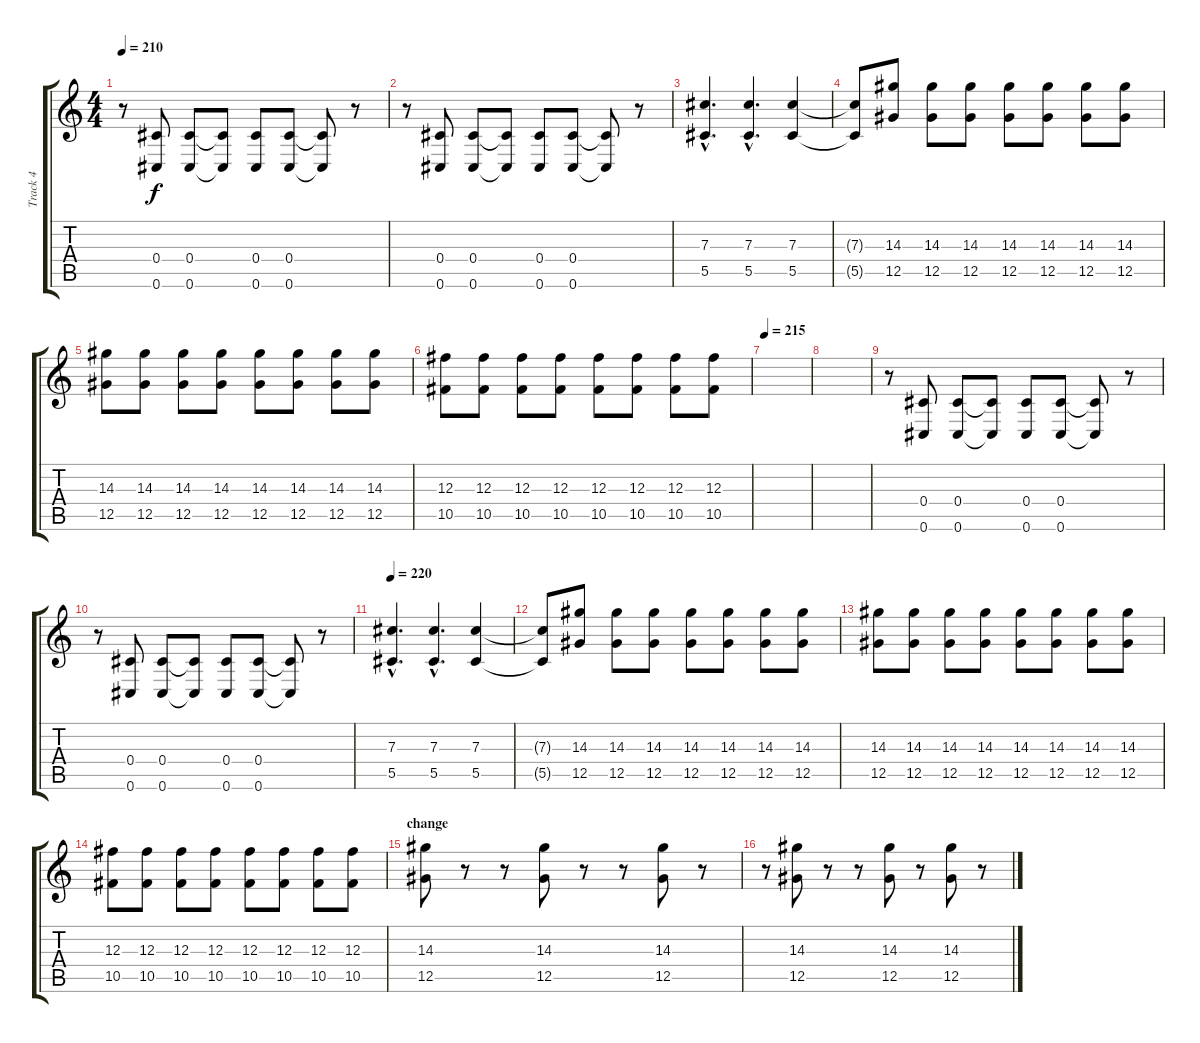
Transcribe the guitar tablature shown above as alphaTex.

\track ("Track 4" "Track 4") {instrument electricguitarmuted}
\staff {score tabs}
\tuning (Eb4 Bb3 Gb3 Db3 Ab2 Db2) {hide}
\ts (4 4)
\tempo 210
\clef g2
\ks c
r.8{dy f} (0.4 0.6).8 (0.4 0.6).8 (0.4{t} 0.6{t}).8 (0.4 0.6).8 (0.4 0.6).8 (0.4{t} 0.6{t}).8 r.8 |
r.8 (0.4 0.6).8 (0.4 0.6).8 (0.4{t} 0.6{t}).8 (0.4 0.6).8 (0.4 0.6).8 (0.4{t} 0.6{t}).8 r.8 |
(7.3{hac} 5.5{hac}).4{d} (7.3{hac} 5.5{hac}).4{d} (7.3 5.5).4 |
(7.3{t} 5.5{t}).8 (14.3 12.5).8 (14.3 12.5).8 (14.3 12.5).8 (14.3 12.5).8 (14.3 12.5).8 (14.3 12.5).8 (14.3 12.5).8 |
(14.3 12.5).8 (14.3 12.5).8 (14.3 12.5).8 (14.3 12.5).8 (14.3 12.5).8 (14.3 12.5).8 (14.3 12.5).8 (14.3 12.5).8 |
(12.3 10.5).8 (12.3 10.5).8 (12.3 10.5).8 (12.3 10.5).8 (12.3 10.5).8 (12.3 10.5).8 (12.3 10.5).8 (12.3 10.5).8 |
\tempo 215
|
|
r.8 (0.4 0.6).8 (0.4 0.6).8 (0.4{t} 0.6{t}).8 (0.4 0.6).8 (0.4 0.6).8 (0.4{t} 0.6{t}).8 r.8 |
r.8 (0.4 0.6).8 (0.4 0.6).8 (0.4{t} 0.6{t}).8 (0.4 0.6).8 (0.4 0.6).8 (0.4{t} 0.6{t}).8 r.8 |
\tempo 220
(7.3{hac} 5.5{hac}).4{d} (7.3{hac} 5.5{hac}).4{d} (7.3 5.5).4 |
(7.3{t} 5.5{t}).8 (14.3 12.5).8 (14.3 12.5).8 (14.3 12.5).8 (14.3 12.5).8 (14.3 12.5).8 (14.3 12.5).8 (14.3 12.5).8 |
(14.3 12.5).8 (14.3 12.5).8 (14.3 12.5).8 (14.3 12.5).8 (14.3 12.5).8 (14.3 12.5).8 (14.3 12.5).8 (14.3 12.5).8 |
(12.3 10.5).8 (12.3 10.5).8 (12.3 10.5).8 (12.3 10.5).8 (12.3 10.5).8 (12.3 10.5).8 (12.3 10.5).8 (12.3 10.5).8 |
\section ("" "change")
(14.3 12.5).8 r.8 r.8 (14.3 12.5).8 r.8 r.8 (14.3 12.5).8 r.8 |
r.8 (14.3 12.5).8 r.8 r.8 (14.3 12.5).8 r.8 (14.3 12.5).8 r.8
